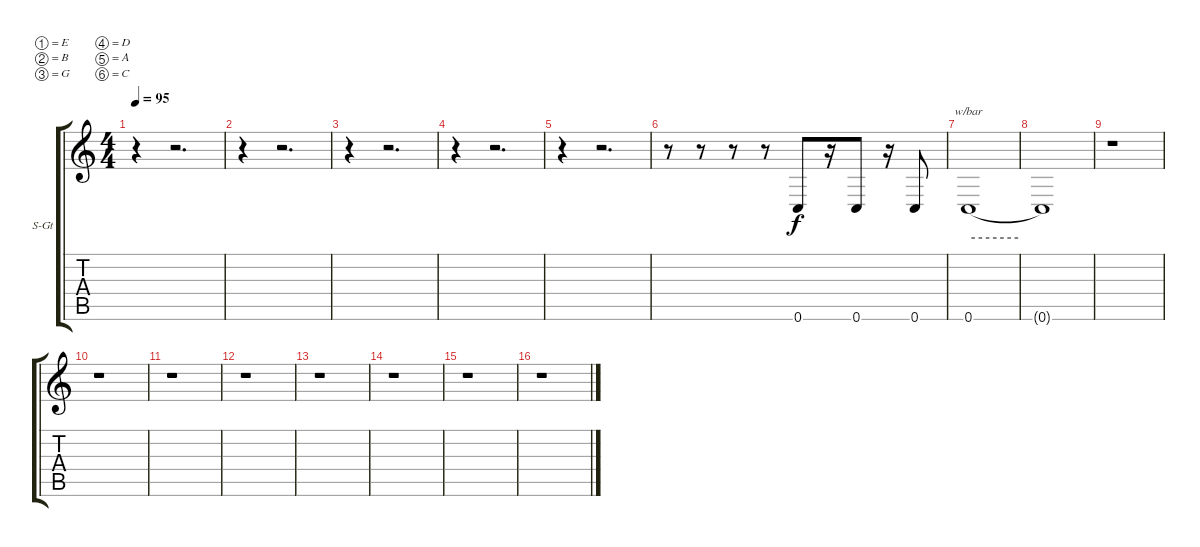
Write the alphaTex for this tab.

\bracketExtendMode groupsimilarinstruments
\firstSystemTrackNameOrientation horizontal
\otherSystemsTrackNameOrientation horizontal
\track ("Äîðîæêà 5" "S-Gt") {instrument lead1square}
\staff {score tabs}
\tuning (E4 B3 G3 D3 A2 C2)
\displaytranspose 12
\ts (4 4)
\tempo 95
\clef g2
\ks c
r.4{dy f} r.2{d} |
r.4 r.2{d} |
r.4 r.2{d} |
r.4 r.2{d} |
r.4 r.2{d} |
r.8 r.8 r.8 r.8 0.6.8 r.16 0.6.8 r.16 0.6.8 |
0.6.1{tbe (hold default 0 0 60 0)} |
0.6{t}.1 |
r.1 |
r.1 |
r.1 |
r.1 |
r.1 |
r.1 |
r.1 |
r.1
